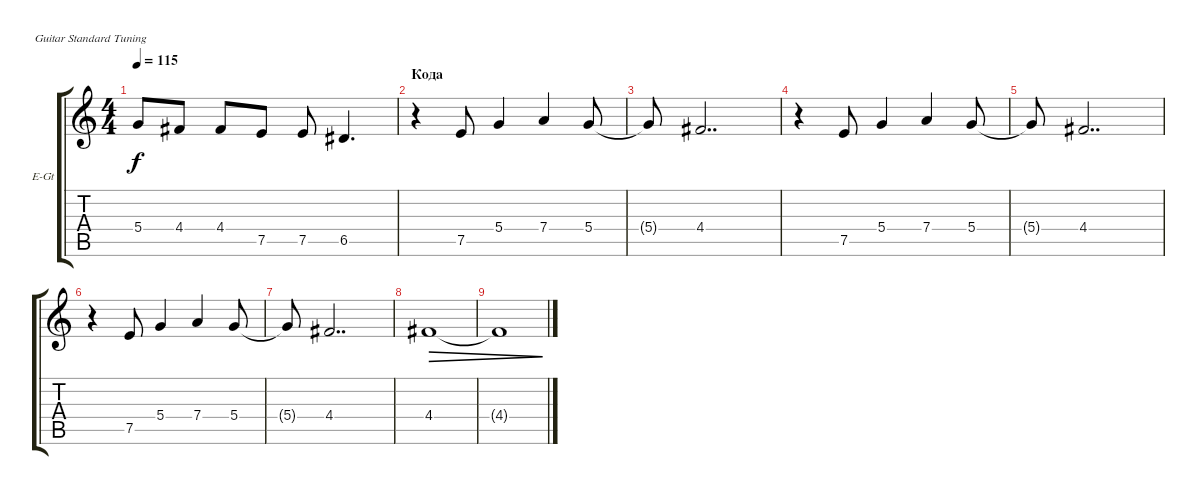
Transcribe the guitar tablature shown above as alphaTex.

\defaultSystemsLayout 4
\bracketExtendMode groupsimilarinstruments
\firstSystemTrackNameOrientation horizontal
\otherSystemsTrackNameOrientation horizontal
\track ("Гитара 1" "E-Gt") {instrument distortionguitar}
\staff {score tabs}
\tuning (E4 B3 G3 D3 A2 E2)
\ts (4 4)
\tempo 115
\clef g2
\ks c
5.4{t}.8{dy f} 4.4.8 4.4.8 7.5.8 7.5.8 6.5.4{d} |
\section ("" "Кода")
r.4 7.5.8 5.4.4 7.4.4 5.4.8 |
5.4{t}.8 4.4.2{dd} |
r.4 7.5.8 5.4.4 7.4.4 5.4.8 |
5.4{t}.8 4.4.2{dd} |
r.4 7.5.8 5.4.4 7.4.4 5.4.8 |
5.4{t}.8 4.4.2{dd} |
4.4.1{dec} |
4.4{t}.1{dec}
